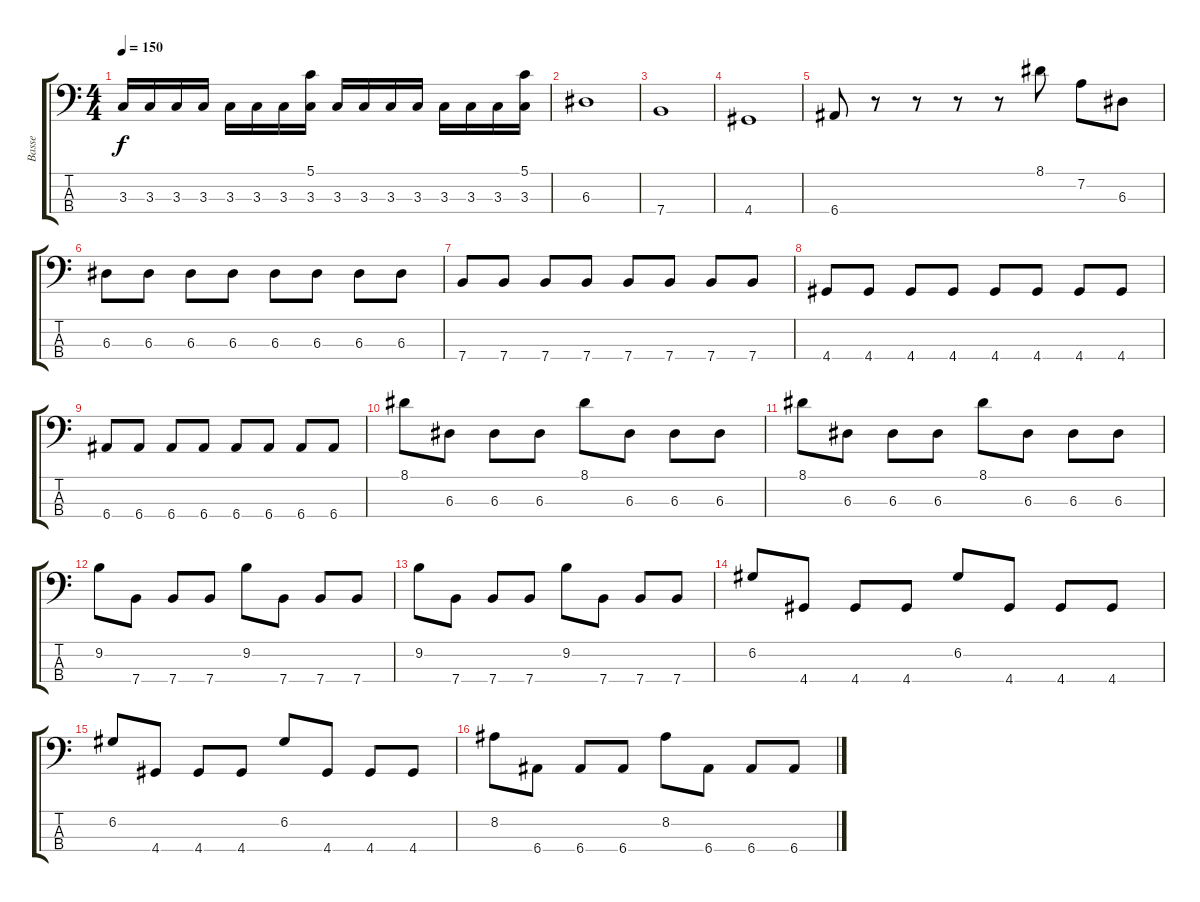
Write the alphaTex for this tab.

\track ("Basse" "Basse") {instrument electricbasspick}
\staff {score tabs}
\tuning (G2 D2 A1 E1) {hide}
\ts (4 4)
\tempo 150
\clef f4
\ks c
3.3.16{dy f} 3.3.16 3.3.16 3.3.16 3.3.16 3.3.16 3.3.16 (5.1 3.3).16 3.3.16 3.3.16 3.3.16 3.3.16 3.3.16 3.3.16 3.3.16 (5.1 3.3).16 |
6.3.1 |
7.4.1 |
4.4.1 |
6.4.8 r.8 r.8 r.8 r.8 8.1.8 7.2.8 6.3.8 |
6.3.8{volume 14 instrument electricbasspick} 6.3.8 6.3.8 6.3.8 6.3.8 6.3.8 6.3.8 6.3.8 |
7.4.8 7.4.8 7.4.8 7.4.8 7.4.8 7.4.8 7.4.8 7.4.8 |
4.4.8 4.4.8 4.4.8 4.4.8 4.4.8 4.4.8 4.4.8 4.4.8 |
6.4.8 6.4.8 6.4.8 6.4.8 6.4.8 6.4.8 6.4.8 6.4.8 |
8.1.8 6.3.8 6.3.8 6.3.8 8.1.8 6.3.8 6.3.8 6.3.8 |
8.1.8 6.3.8 6.3.8 6.3.8 8.1.8 6.3.8 6.3.8 6.3.8 |
9.2.8 7.4.8 7.4.8 7.4.8 9.2.8 7.4.8 7.4.8 7.4.8 |
9.2.8 7.4.8 7.4.8 7.4.8 9.2.8 7.4.8 7.4.8 7.4.8 |
6.2.8 4.4.8 4.4.8 4.4.8 6.2.8 4.4.8 4.4.8 4.4.8 |
6.2.8 4.4.8 4.4.8 4.4.8 6.2.8 4.4.8 4.4.8 4.4.8 |
8.2.8 6.4.8 6.4.8 6.4.8 8.2.8 6.4.8 6.4.8 6.4.8
